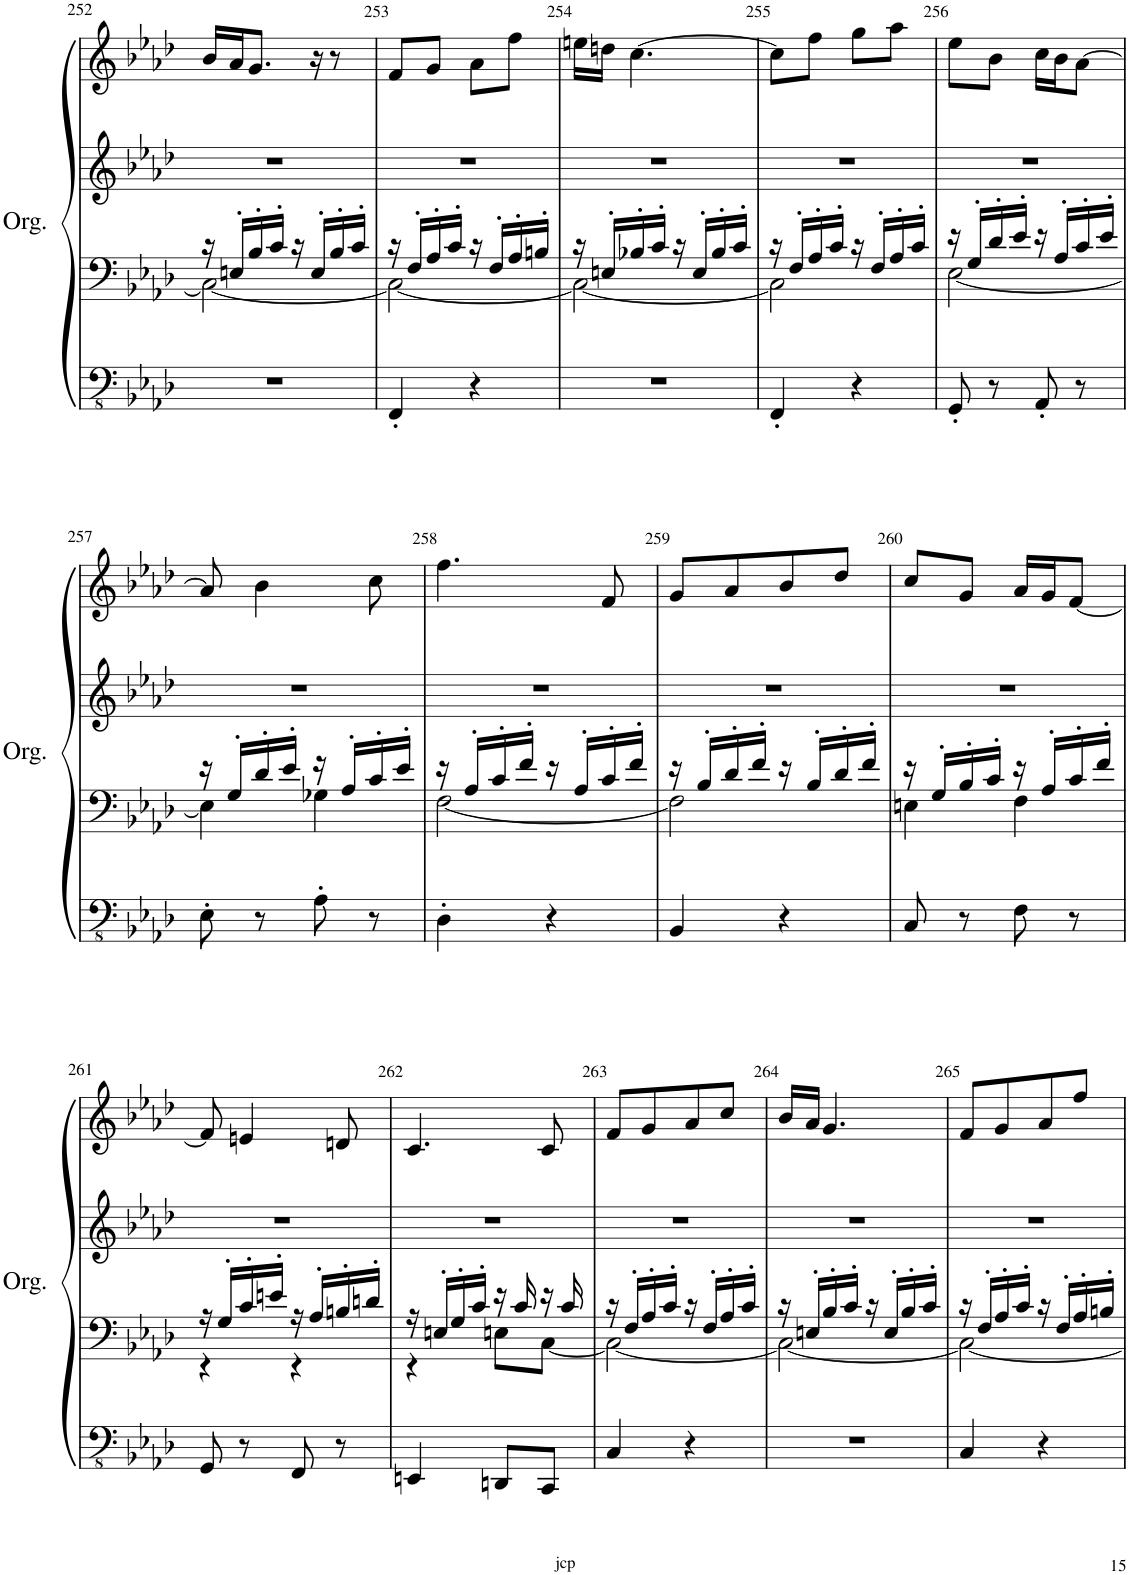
**kern	**kern	**kern	**kern
*part1	*part1	*part1	*part1
*staff4	*staff3	*staff2	*staff1
*I"Orgue à tuyaux	*	*	*
*I'Org.	*	*	*
!!LO:PB:g=z
*clefFv4	*clefF4	*clefG2	*clefG2
*k[b-e-a-d-]	*k[b-e-a-d-]	*k[b-e-a-d-]	*k[b-e-a-d-]
*M2/4	*M2/4	*M2/4	*M2/4
=252	=252	=252	=252
*	*^	*	*
2r	2C\_	16r	2r	16b-/LL
.	.	16En'/LL	.	16a-/J
.	.	16B-'/	.	8.g/J
.	.	16c'/JJ	.	.
.	.	16r	.	.
.	.	16E'/LL	.	16r
.	.	16B-'/	.	8r
.	.	16c'/JJ	.	.
=253	=253	=253	=253	=253
4FFF'/	2C\_	16r	2r	8f/L
.	.	16F'/LL	.	.
.	.	16A-'/	.	8g/J
.	.	16c'/JJ	.	.
4r	.	16r	.	8a-\L
.	.	16F'/LL	.	.
.	.	16A-'/	.	8ff\J
.	.	16Bn'/JJ	.	.
=254	=254	=254	=254	=254
2r	2C\_	16r	2r	16een\LL
.	.	16En'/LL	.	16ddn\JJ
.	.	16B-X'/	.	[4.cc\
.	.	16c'/JJ	.	.
.	.	16r	.	.
.	.	16E'/LL	.	.
.	.	16B-'/	.	.
.	.	16c'/JJ	.	.
=255	=255	=255	=255	=255
4FFF'/	2C\]	16r	2r	8cc\L]
.	.	16F'/LL	.	.
.	.	16A-'/	.	8ff\J
.	.	16c'/JJ	.	.
4r	.	16r	.	8gg\L
.	.	16F'/LL	.	.
.	.	16A-'/	.	8aa-\J
.	.	16c'/JJ	.	.
=256	=256	=256	=256	=256
8GGG'/	[2E-\	16r	2r	8ee-\L
.	.	16G'/LL	.	.
8r	.	16d-'/	.	8b-\J
.	.	16e-'/JJ	.	.
8AAA-'/	.	16r	.	16cc\LL
.	.	16A-'/LL	.	16b-\J
8r	.	16c'/	.	[8a-\J
.	.	16e-'/JJ	.	.
!!LO:LB:g=z
=257	=257	=257	=257	=257
8EE-'\	4E-\]	16r	2r	8a-/]
.	.	16G'/LL	.	.
8r	.	16d-'/	.	4b-\
.	.	16e-'/JJ	.	.
8AA-'\	4G-X\	16r	.	.
.	.	16A-'/LL	.	.
8r	.	16c'/	.	8cc\
.	.	16e-'/JJ	.	.
=258	=258	=258	=258	=258
4DD-'\	[2F\	16r	2r	4.ff\
.	.	16A-'/LL	.	.
.	.	16c'/	.	.
.	.	16f'/JJ	.	.
4r	.	16r	.	.
.	.	16A-'/LL	.	.
.	.	16c'/	.	8f/
.	.	16f'/JJ	.	.
=259	=259	=259	=259	=259
4BBB-/	2F\]	16r	2r	8g/L
.	.	16B-'/LL	.	.
.	.	16d-'/	.	8a-/
.	.	16f'/JJ	.	.
4r	.	16r	.	8b-/
.	.	16B-'/LL	.	.
.	.	16d-'/	.	8dd-/J
.	.	16f'/JJ	.	.
=260	=260	=260	=260	=260
8CC/	4En\	16r	2r	8cc/L
.	.	16G'/LL	.	.
8r	.	16B-'/	.	8g/J
.	.	16c'/JJ	.	.
8FF\	4F\	16r	.	16a-/LL
.	.	16A-'/LL	.	16g/J
8r	.	16c'/	.	[8f/J
.	.	16f'/JJ	.	.
!!LO:LB:g=z
=261	=261	=261	=261	=261
8GGG/	4r	16r	2r	8f/]
.	.	16G'/LL	.	.
8r	.	16c'/	.	4en/
.	.	16en'/JJ	.	.
8FFF/	4r	16r	.	.
.	.	16A-'/LL	.	.
8r	.	16Bn'/	.	8dn/
.	.	16dn'/JJ	.	.
=262	=262	=262	=262	=262
4EEEn/	4r	16r	2r	4.c/
.	.	16En'/LL	.	.
.	.	16G'/	.	.
.	.	16c'/JJ	.	.
8DDDn/L	8En\L	16r	.	.
.	.	16c/	.	.
8CCC/J	[8C\J	16r	.	8c/
.	.	16c/	.	.
=263	=263	=263	=263	=263
4CC/	2C\_	16r	2r	8f/L
.	.	16F'/LL	.	.
.	.	16A-'/	.	8g/
.	.	16c'/JJ	.	.
4r	.	16r	.	8a-/
.	.	16F'/LL	.	.
.	.	16A-'/	.	8cc/J
.	.	16c'/JJ	.	.
=264	=264	=264	=264	=264
2r	2C\_	16r	2r	16b-/LL
.	.	16En'/LL	.	16a-/JJ
.	.	16B-'/	.	4.g/
.	.	16c'/JJ	.	.
.	.	16r	.	.
.	.	16E'/LL	.	.
.	.	16B-'/	.	.
.	.	16c'/JJ	.	.
=265	=265	=265	=265	=265
4CC/	2C\_	16r	2r	8f/L
.	.	16F'/LL	.	.
.	.	16A-'/	.	8g/
.	.	16c'/JJ	.	.
4r	.	16r	.	8a-/
.	.	16F'/LL	.	.
.	.	16A-'/	.	8ff/J
.	.	16Bn'/JJ	.	.
*	*v	*v	*	*
=	=	=	=
*-	*-	*-	*-
